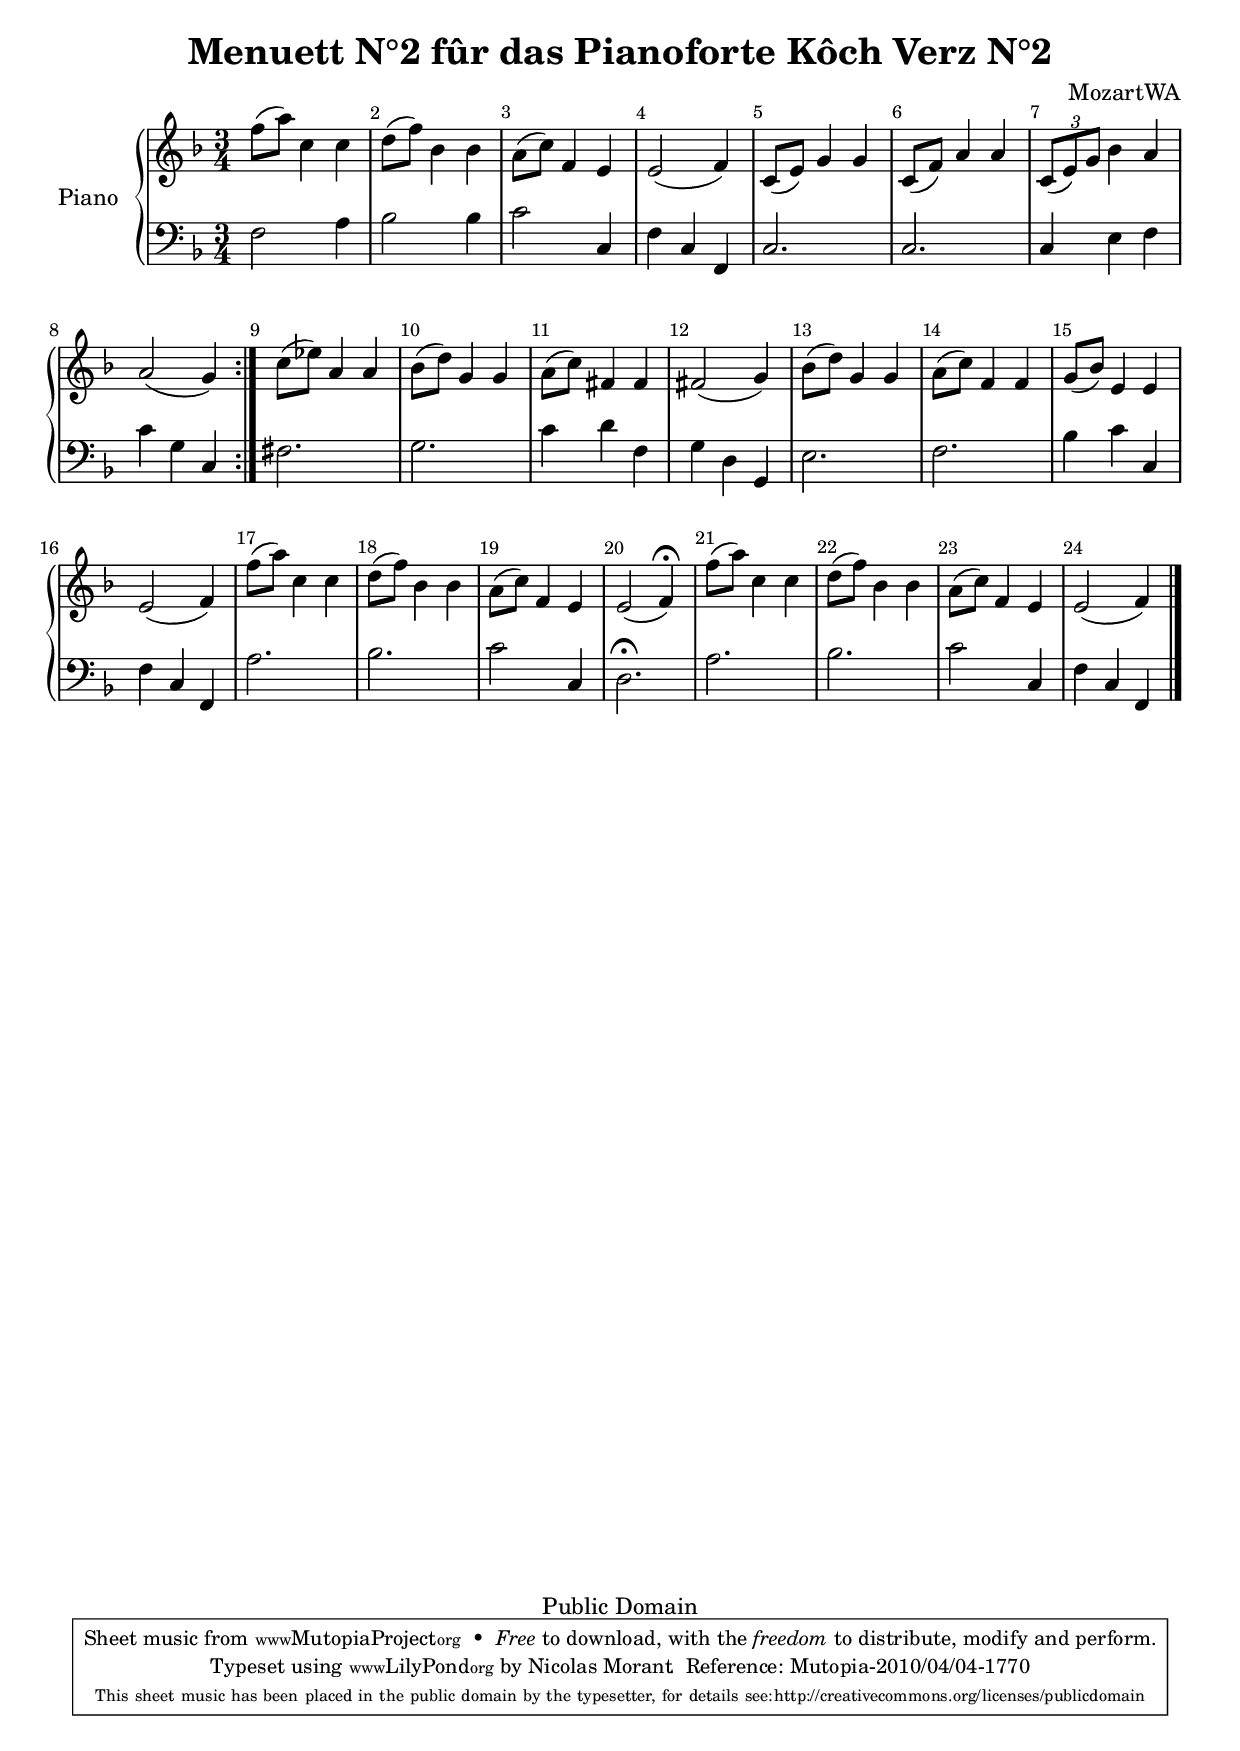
%=============================================
%   created by MuseScore Version: 0.9.5
%          dimanche 28 février 2010
%=============================================

\version "2.12.0"

\header {
  title = "Menuett N°2 fûr das Pianoforte Kôch Verz N°2"
  composer = "MozartWA"

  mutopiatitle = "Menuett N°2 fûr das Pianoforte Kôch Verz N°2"
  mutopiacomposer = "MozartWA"
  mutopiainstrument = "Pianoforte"
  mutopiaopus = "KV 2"
  date = "Januar 1762"
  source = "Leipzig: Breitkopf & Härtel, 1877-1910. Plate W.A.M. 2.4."
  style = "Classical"
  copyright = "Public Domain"
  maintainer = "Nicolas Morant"
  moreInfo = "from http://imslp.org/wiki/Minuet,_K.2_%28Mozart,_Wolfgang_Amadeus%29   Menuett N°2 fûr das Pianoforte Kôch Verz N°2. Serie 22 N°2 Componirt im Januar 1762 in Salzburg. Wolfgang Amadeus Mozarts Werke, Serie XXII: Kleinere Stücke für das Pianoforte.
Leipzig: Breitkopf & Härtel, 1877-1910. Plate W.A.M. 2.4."

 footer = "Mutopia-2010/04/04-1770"
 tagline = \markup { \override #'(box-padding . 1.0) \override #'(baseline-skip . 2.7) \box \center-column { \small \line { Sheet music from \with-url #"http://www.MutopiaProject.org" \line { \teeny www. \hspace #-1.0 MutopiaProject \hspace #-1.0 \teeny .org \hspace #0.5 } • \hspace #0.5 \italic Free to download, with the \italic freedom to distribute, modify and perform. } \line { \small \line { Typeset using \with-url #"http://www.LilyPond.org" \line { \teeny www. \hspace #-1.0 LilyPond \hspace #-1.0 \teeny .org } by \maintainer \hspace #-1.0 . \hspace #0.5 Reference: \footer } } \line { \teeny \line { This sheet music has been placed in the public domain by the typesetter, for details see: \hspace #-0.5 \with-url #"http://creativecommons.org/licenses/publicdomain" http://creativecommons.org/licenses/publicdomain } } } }
    }

AvoiceAA = \relative c'{
    \set Staff.instrumentName = #""
    \set Staff.shortInstrumentName = #""
    \clef treble
    %staffkeysig
    \key f \major 
    \repeat volta 2 { 
        %barkeysig: 
        \key f \major 
%bartimesig: 
    \time 3/4 
    f'8( a) c,4 c  | % 1
    d8( f) bes,4 bes  | % 2
    a8( c) f,4 e  | % 3
    e2( f4)  | % 4
    c8( e) g4 g  | % 5
    c,8( f) a4 a  | % 6
    \times 2/3{c,8( e) g }  bes4 a  | % 7
    a2( g4) } % end of repeatactive
     | % 8
    c8( ees) a,4 a  | % 9
    bes8( d) g,4 g  | % 10
    a8( c) fis,4 fis  | % 11
    fis2( g4)  | % 12
    bes8( d) g,4 g  | % 13
    a8( c) f,4 f  | % 14
    g8( bes) e,4 e  | % 15
    e2( f4)  | % 16
    f'8( a) c,4 c  | % 17
    d8( f) bes,4 bes  | % 18
    a8( c) f,4 e  | % 19
    e2( f4\fermata)  | % 20
    f'8( a) c,4 c  | % 21
    d8( f) bes,4 bes  | % 22
    a8( c) f,4 e  | % 23
    e2( f4) \bar "|."\bar "|." 
}% end of last bar in partorvoice

 

AvoiceBA = \relative c{
    \set Staff.instrumentName = #""
    \set Staff.shortInstrumentName = #""
    \clef bass
    %staffkeysig
    \key f \major 
    \repeat volta 2 { 
        %barkeysig: 
        \key f \major 
%bartimesig: 
    \time 3/4 
    f2 a4  | % 1
    bes2 bes4  | % 2
    c2 c,4  | % 3
    f c f,  | % 4
    c'2.  | % 5
    c2.  | % 6
    c4 e f  | % 7
    c' g c, } % end of repeatactive
     | % 8
    fis2.  | % 9
    g2.  | % 10
    c4 d f,  | % 11
    g d g,  | % 12
    e'2.  | % 13
    f2.  | % 14
    bes4 c c,  | % 15
    f c f,  | % 16
    a'2.  | % 17
    bes2.  | % 18
    c2 c,4  | % 19
    d2.\fermata  | % 20
    a'2.  | % 21
    bes2.  | % 22
    c2 c,4  | % 23
    f c f, \bar "|."\bar "|." 
}% end of last bar in partorvoice


\score { 
    \relative << 
        \context PianoStaff <<
        \set PianoStaff.instrumentName="Piano" 
            \context Staff = OApartAG  << 
                \context Voice = OApartAG \AvoiceAA
                \set Staff.instrumentName = #""
                \set Staff.shortInstrumentName = #""
            >>
                \context Staff = OApartBG  << 
                    \context Voice = OApartBG \AvoiceBA
                    \set Staff.instrumentName = #""
                    \set Staff.shortInstrumentName = #""
                >>
            >> %end of PianoStaffA
            \set Score.skipBars = ##t
            \set Score.melismaBusyProperties = #'()
            \override Score.BarNumber #'break-visibility = #end-of-line-invisible %%every bar is numbered.!!!
            %% remove previous line to get barnumbers only at beginning of system.
             #(set-accidental-style 'modern-cautionary)
            \set Score.markFormatter = #format-mark-box-letters %%boxed rehearsal-marks
            \override Score.TimeSignature #'style = #'() %%makes timesigs always numerical
            %% remove previous line to get cut-time/alla breve or common time 
        >>

    \layout {}
    \midi {}
}

#(set-global-staff-size 20)
